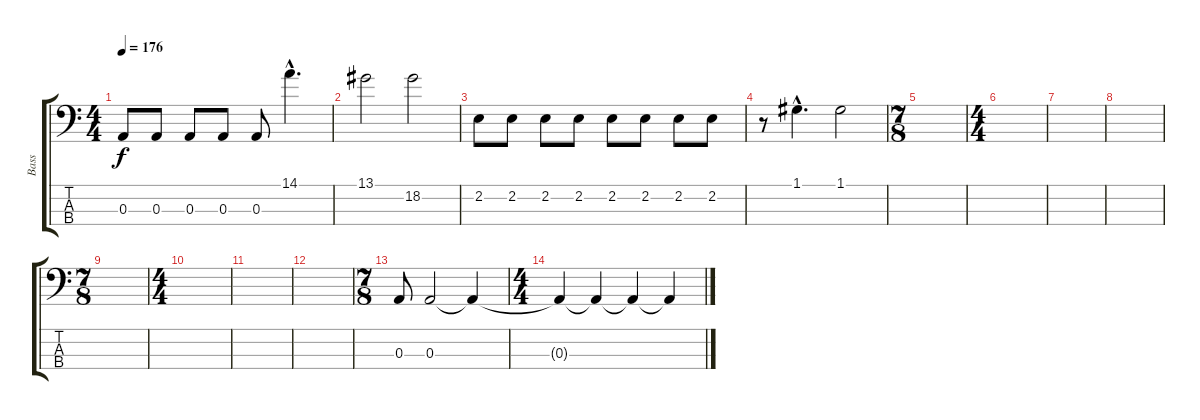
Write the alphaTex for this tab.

\track ("Bass" "Bass") {instrument electricbasspick}
\staff {score tabs}
\tuning (G2 D2 A1 E1) {hide}
\ts (4 4)
\tempo 176
\clef f4
\ks c
0.3.8{dy f} 0.3.8 0.3.8 0.3.8 0.3.8 14.1{hac}.4{d} |
13.1.2 18.2.2 |
2.2.8 2.2.8 2.2.8 2.2.8 2.2.8 2.2.8 2.2.8 2.2.8 |
r.8 1.1{hac}.4{d} 1.1.2 |
\ts (7 8)
|
\ts (4 4)
|
|
|
\ts (7 8)
|
\ts (4 4)
|
|
|
\ts (7 8)
0.3.8 0.3.2 0.3{t}.4 |
\ts (4 4)
0.3{t}.4{volume 10} 0.3{t}.4{volume 7} 0.3{t}.4{volume 6} 0.3{t}.4{volume 3}
